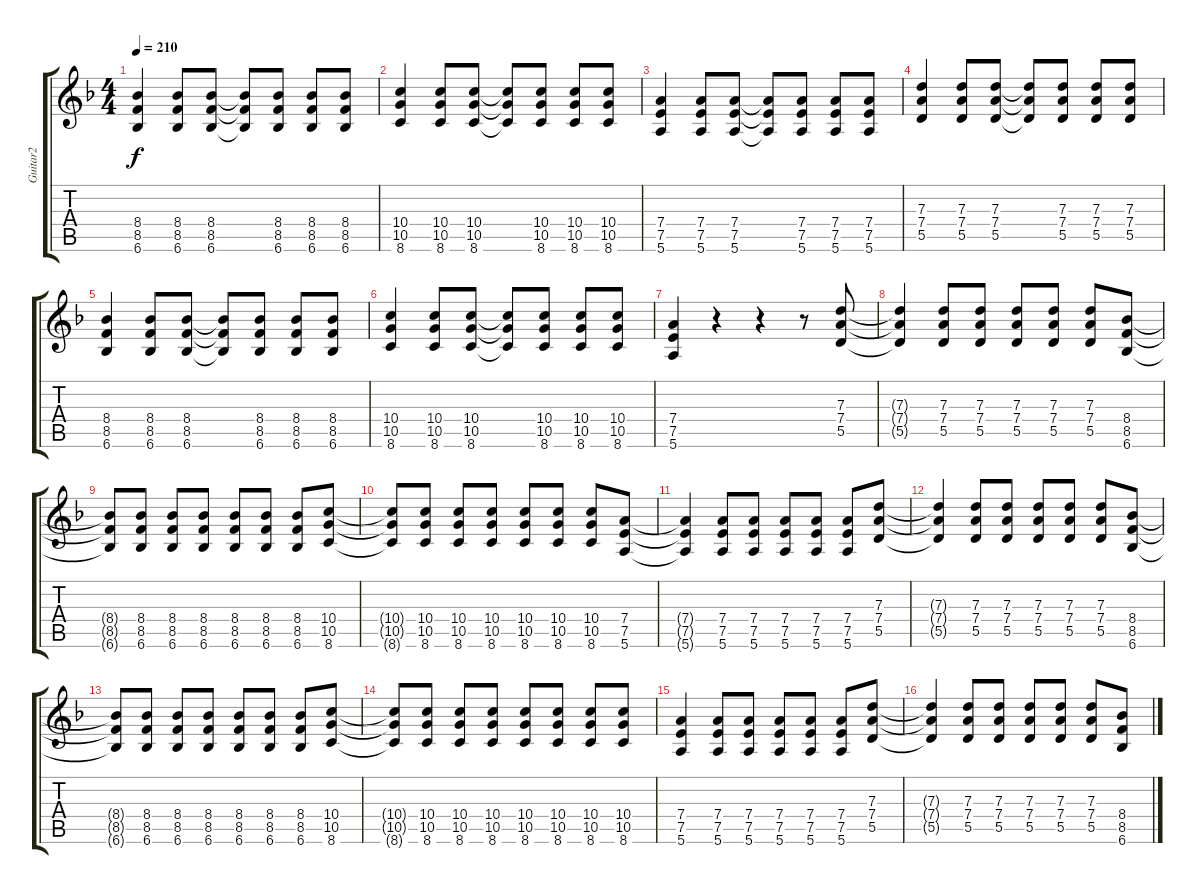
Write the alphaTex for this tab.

\track ("Guitar2" "Guitar2") {instrument distortionguitar}
\staff {score tabs}
\tuning (E4 B3 G3 D3 A2 E2) {hide}
\ts (4 4)
\tempo 210
\clef g2
\ks dminor
(8.4 8.5 6.6).4{dy f} (8.4 8.5 6.6).8 (8.4 8.5 6.6).8 (8.4{t} 8.5{t} 6.6{t}).8 (8.4 8.5 6.6).8 (8.4 8.5 6.6).8 (8.4 8.5 6.6).8 |
(10.4 10.5 8.6).4 (10.4 10.5 8.6).8 (10.4 10.5 8.6).8 (10.4{t} 10.5{t} 8.6{t}).8 (10.4 10.5 8.6).8 (10.4 10.5 8.6).8 (10.4 10.5 8.6).8 |
(7.4 7.5 5.6).4 (7.4 7.5 5.6).8 (7.4 7.5 5.6).8 (7.4{t} 7.5{t} 5.6{t}).8 (7.4 7.5 5.6).8 (7.4 7.5 5.6).8 (7.4 7.5 5.6).8 |
(7.3 7.4 5.5).4 (7.3 7.4 5.5).8 (7.3 7.4 5.5).8 (7.3{t} 7.4{t} 5.5{t}).8 (7.3 7.4 5.5).8 (7.3 7.4 5.5).8 (7.3 7.4 5.5).8 |
(8.4 8.5 6.6).4 (8.4 8.5 6.6).8 (8.4 8.5 6.6).8 (8.4{t} 8.5{t} 6.6{t}).8 (8.4 8.5 6.6).8 (8.4 8.5 6.6).8 (8.4 8.5 6.6).8 |
(10.4 10.5 8.6).4 (10.4 10.5 8.6).8 (10.4 10.5 8.6).8 (10.4{t} 10.5{t} 8.6{t}).8 (10.4 10.5 8.6).8 (10.4 10.5 8.6).8 (10.4 10.5 8.6).8 |
(7.4 7.5 5.6).4 r.4 r.4 r.8 (7.3 7.4 5.5).8 |
(7.3{t} 7.4{t} 5.5{t}).4 (7.3 7.4 5.5).8 (7.3 7.4 5.5).8 (7.3 7.4 5.5).8 (7.3 7.4 5.5).8 (7.3 7.4 5.5).8 (8.4 8.5 6.6).8 |
(8.4{t} 8.5{t} 6.6{t}).8 (8.4 8.5 6.6).8 (8.4 8.5 6.6).8 (8.4 8.5 6.6).8 (8.4 8.5 6.6).8 (8.4 8.5 6.6).8 (8.4 8.5 6.6).8 (10.4 10.5 8.6).8 |
(10.4{t} 10.5{t} 8.6{t}).8 (10.4 10.5 8.6).8 (10.4 10.5 8.6).8 (10.4 10.5 8.6).8 (10.4 10.5 8.6).8 (10.4 10.5 8.6).8 (10.4 10.5 8.6).8 (7.4 7.5 5.6).8 |
(7.4{t} 7.5{t} 5.6{t}).4 (7.4 7.5 5.6).8 (7.4 7.5 5.6).8 (7.4 7.5 5.6).8 (7.4 7.5 5.6).8 (7.4 7.5 5.6).8 (7.3 7.4 5.5).8 |
(7.3{t} 7.4{t} 5.5{t}).4 (7.3 7.4 5.5).8 (7.3 7.4 5.5).8 (7.3 7.4 5.5).8 (7.3 7.4 5.5).8 (7.3 7.4 5.5).8 (8.4 8.5 6.6).8 |
(8.4{t} 8.5{t} 6.6{t}).8 (8.4 8.5 6.6).8 (8.4 8.5 6.6).8 (8.4 8.5 6.6).8 (8.4 8.5 6.6).8 (8.4 8.5 6.6).8 (8.4 8.5 6.6).8 (10.4 10.5 8.6).8 |
(10.4{t} 10.5{t} 8.6{t}).8 (10.4 10.5 8.6).8 (10.4 10.5 8.6).8 (10.4 10.5 8.6).8 (10.4 10.5 8.6).8 (10.4 10.5 8.6).8 (10.4 10.5 8.6).8 (10.4 10.5 8.6).8 |
(7.4 7.5 5.6).4 (7.4 7.5 5.6).8 (7.4 7.5 5.6).8 (7.4 7.5 5.6).8 (7.4 7.5 5.6).8 (7.4 7.5 5.6).8 (7.3 7.4 5.5).8 |
(7.3{t} 7.4{t} 5.5{t}).4 (7.3 7.4 5.5).8 (7.3 7.4 5.5).8 (7.3 7.4 5.5).8 (7.3 7.4 5.5).8 (7.3 7.4 5.5).8 (8.4 8.5 6.6).8
